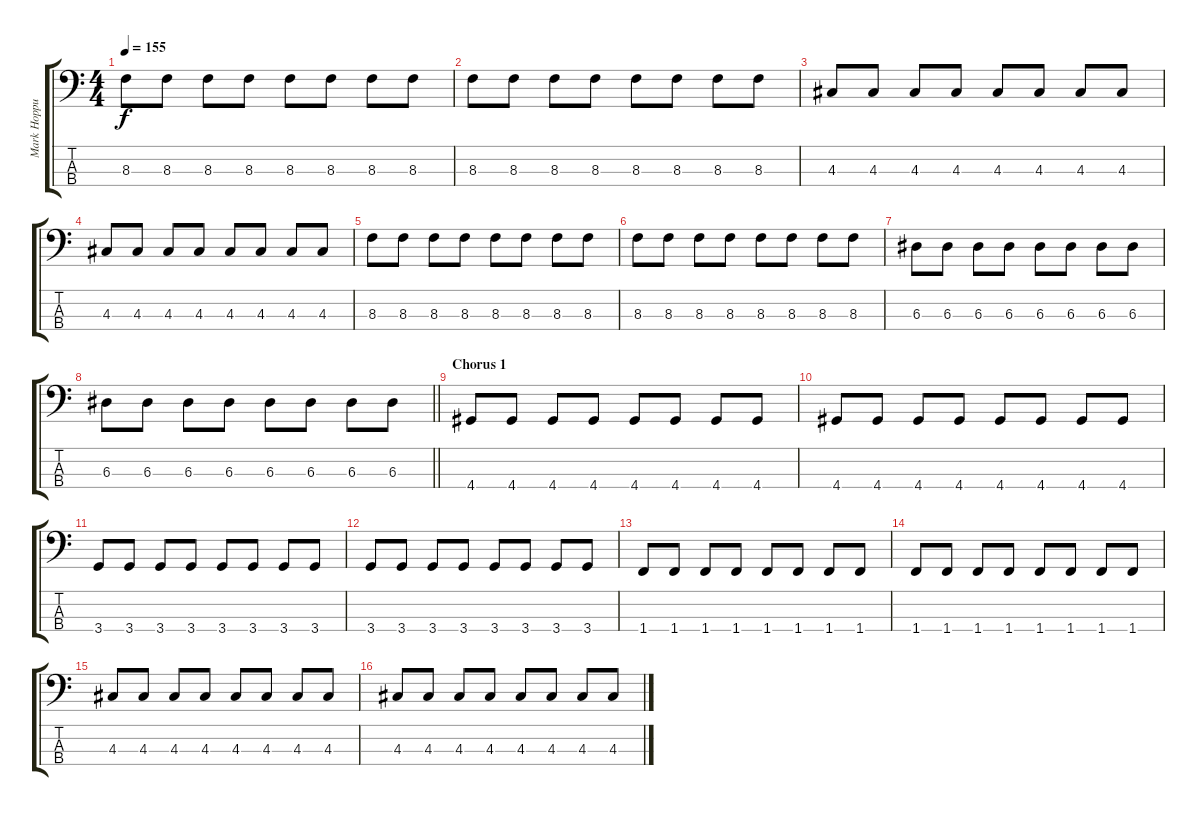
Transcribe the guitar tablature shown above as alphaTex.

\track ("Mark Hoppus Bass" "Mark Hoppu") {mute instrument electricbasspick}
\staff {score tabs}
\tuning (G2 D2 A1 E1) {hide}
\ts (4 4)
\tempo 155
\clef f4
\ks c
8.3.8{dy f} 8.3.8 8.3.8 8.3.8 8.3.8 8.3.8 8.3.8 8.3.8 |
8.3.8 8.3.8 8.3.8 8.3.8 8.3.8 8.3.8 8.3.8 8.3.8 |
4.3.8 4.3.8 4.3.8 4.3.8 4.3.8 4.3.8 4.3.8 4.3.8 |
4.3.8 4.3.8 4.3.8 4.3.8 4.3.8 4.3.8 4.3.8 4.3.8 |
8.3.8 8.3.8 8.3.8 8.3.8 8.3.8 8.3.8 8.3.8 8.3.8 |
8.3.8 8.3.8 8.3.8 8.3.8 8.3.8 8.3.8 8.3.8 8.3.8 |
6.3.8 6.3.8 6.3.8 6.3.8 6.3.8 6.3.8 6.3.8 6.3.8 |
\barLineRight lightlight
6.3.8 6.3.8 6.3.8 6.3.8 6.3.8 6.3.8 6.3.8 6.3.8 |
\section ("" "Chorus 1")
4.4.8 4.4.8 4.4.8 4.4.8 4.4.8 4.4.8 4.4.8 4.4.8 |
4.4.8 4.4.8 4.4.8 4.4.8 4.4.8 4.4.8 4.4.8 4.4.8 |
3.4.8 3.4.8 3.4.8 3.4.8 3.4.8 3.4.8 3.4.8 3.4.8 |
3.4.8 3.4.8 3.4.8 3.4.8 3.4.8 3.4.8 3.4.8 3.4.8 |
1.4.8 1.4.8 1.4.8 1.4.8 1.4.8 1.4.8 1.4.8 1.4.8 |
1.4.8 1.4.8 1.4.8 1.4.8 1.4.8 1.4.8 1.4.8 1.4.8 |
4.3.8 4.3.8 4.3.8 4.3.8 4.3.8 4.3.8 4.3.8 4.3.8 |
4.3.8 4.3.8 4.3.8 4.3.8 4.3.8 4.3.8 4.3.8 4.3.8
